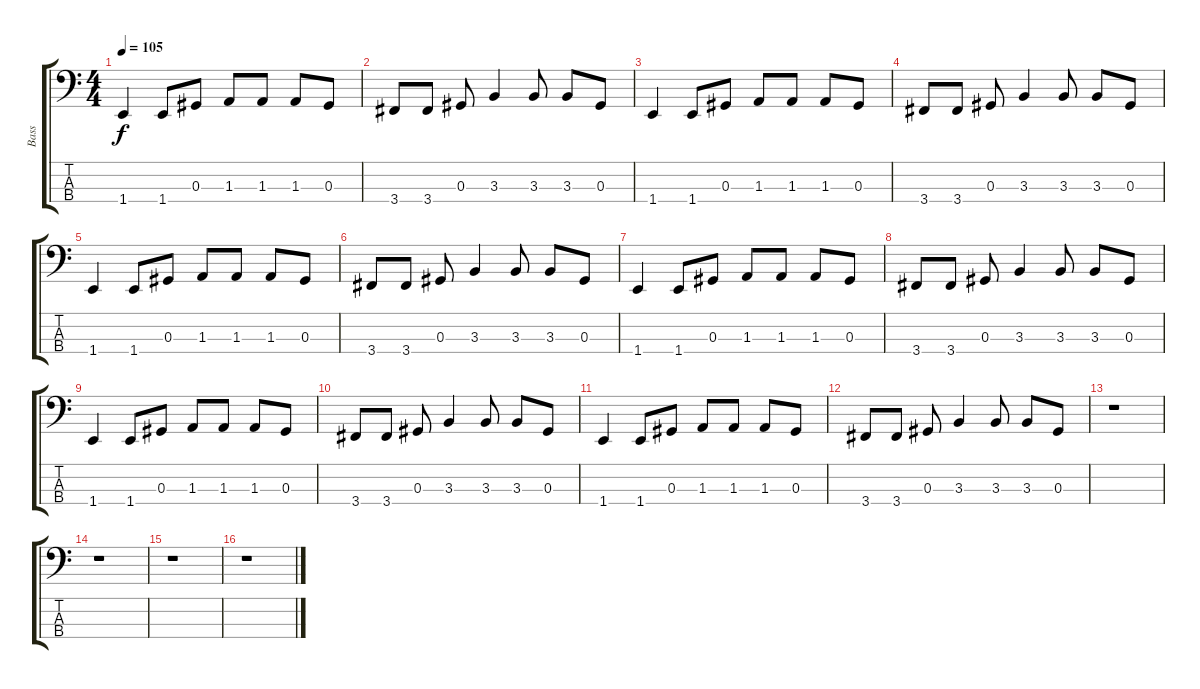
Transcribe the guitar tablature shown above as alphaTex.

\track ("Bass" "Bass") {instrument electricbassfinger}
\staff {score tabs}
\tuning (Gb2 Db2 Ab1 Eb1) {hide}
\ts (4 4)
\tempo 105
\clef f4
\ks c
1.4.4{dy f} 1.4.8 0.3.8 1.3.8 1.3.8 1.3.8 0.3.8 |
3.4.8 3.4.8 0.3.8 3.3.4 3.3.8 3.3.8 0.3.8 |
1.4.4 1.4.8 0.3.8 1.3.8 1.3.8 1.3.8 0.3.8 |
3.4.8 3.4.8 0.3.8 3.3.4 3.3.8 3.3.8 0.3.8 |
1.4.4 1.4.8 0.3.8 1.3.8 1.3.8 1.3.8 0.3.8 |
3.4.8 3.4.8 0.3.8 3.3.4 3.3.8 3.3.8 0.3.8 |
1.4.4 1.4.8 0.3.8 1.3.8 1.3.8 1.3.8 0.3.8 |
3.4.8 3.4.8 0.3.8 3.3.4 3.3.8 3.3.8 0.3.8 |
1.4.4 1.4.8 0.3.8 1.3.8 1.3.8 1.3.8 0.3.8 |
3.4.8 3.4.8 0.3.8 3.3.4 3.3.8 3.3.8 0.3.8 |
1.4.4 1.4.8 0.3.8 1.3.8 1.3.8 1.3.8 0.3.8 |
3.4.8 3.4.8 0.3.8 3.3.4 3.3.8 3.3.8 0.3.8 |
r.1 |
r.1 |
r.1 |
r.1
